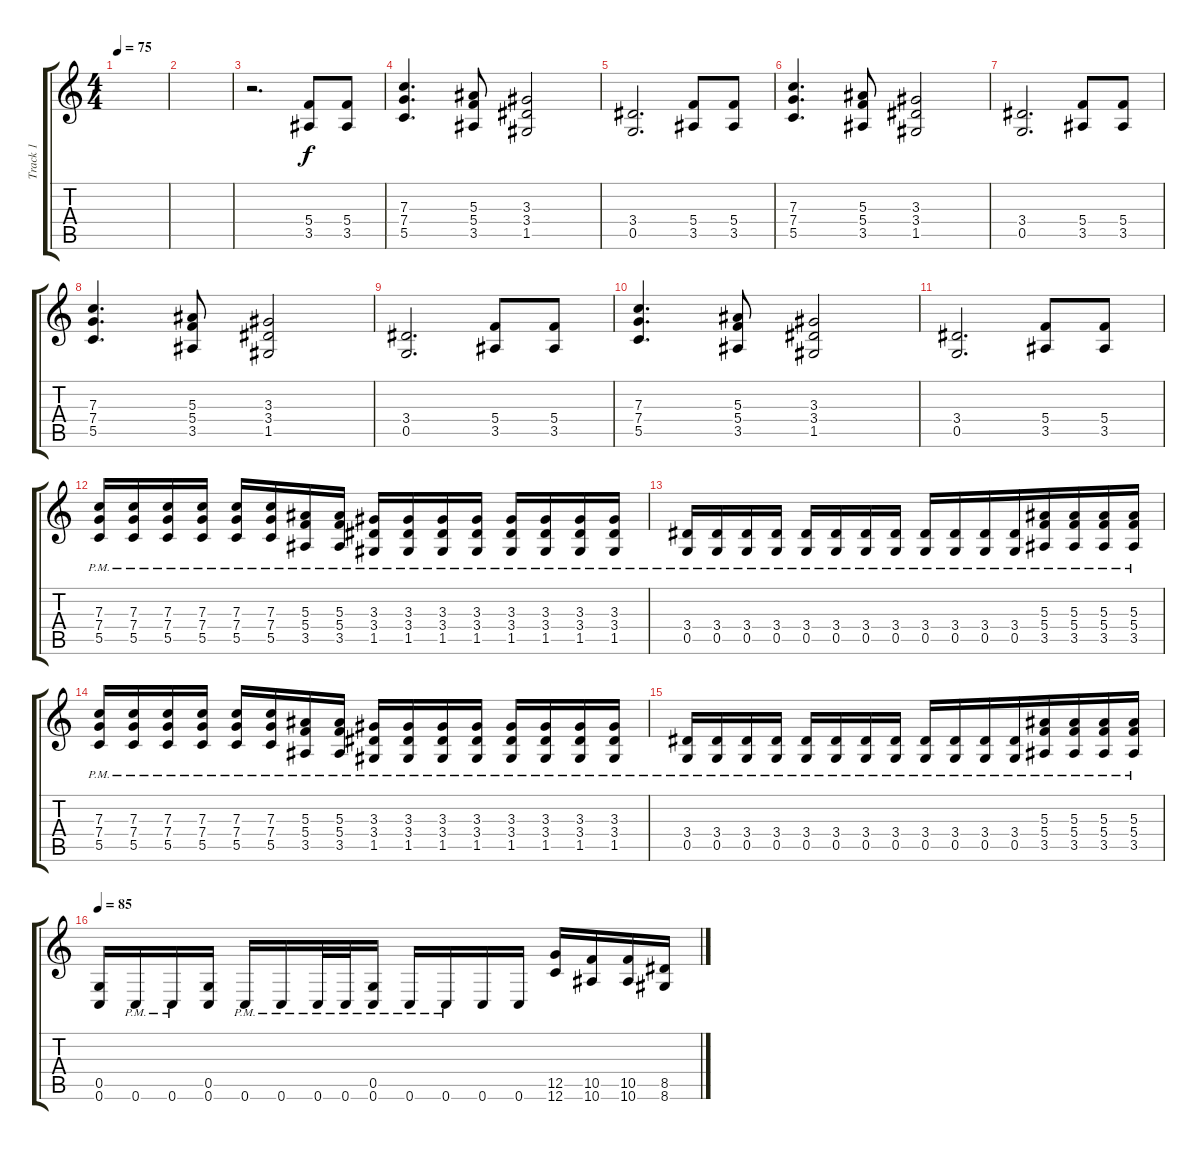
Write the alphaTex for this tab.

\track ("Track 1" "Track 1") {instrument distortionguitar}
\staff {score tabs}
\tuning (D4 A3 F3 C3 G2 C2) {hide}
\ts (4 4)
\tempo 75
\clef g2
\ks c
|
|
r.2{d} (5.4 3.5).8 (5.4 3.5).8 |
(7.3 7.4 5.5).4{d} (5.3 5.4 3.5).8 (3.3 3.4 1.5).2 |
(3.4 0.5).2{d} (5.4 3.5).8 (5.4 3.5).8 |
(7.3 7.4 5.5).4{d} (5.3 5.4 3.5).8 (3.3 3.4 1.5).2 |
(3.4 0.5).2{d} (5.4 3.5).8 (5.4 3.5).8 |
(7.3 7.4 5.5).4{d} (5.3 5.4 3.5).8 (3.3 3.4 1.5).2 |
(3.4 0.5).2{d} (5.4 3.5).8 (5.4 3.5).8 |
(7.3 7.4 5.5).4{d} (5.3 5.4 3.5).8 (3.3 3.4 1.5).2 |
(3.4 0.5).2{d} (5.4 3.5).8 (5.4 3.5).8 |
(7.3{pm} 7.4{pm} 5.5{pm}).16 (7.3{pm} 7.4{pm} 5.5{pm}).16 (7.3{pm} 7.4{pm} 5.5{pm}).16 (7.3{pm} 7.4{pm} 5.5{pm}).16 (7.3{pm} 7.4{pm} 5.5{pm}).16 (7.3{pm} 7.4{pm} 5.5{pm}).16{beam merge} (5.3{pm} 5.4{pm} 3.5{pm}).16 (5.3{pm} 5.4{pm} 3.5{pm}).16 (3.3{pm} 3.4{pm} 1.5{pm}).16 (3.3{pm} 3.4{pm} 1.5{pm}).16{beam merge} (3.3{pm} 3.4{pm} 1.5{pm}).16 (3.3{pm} 3.4{pm} 1.5{pm}).16 (3.3{pm} 3.4{pm} 1.5{pm}).16 (3.3{pm} 3.4{pm} 1.5{pm}).16 (3.3{pm} 3.4{pm} 1.5{pm}).16{beam merge} (3.3{pm} 3.4{pm} 1.5{pm}).16 |
(3.4{pm} 0.5{pm}).16 (3.4{pm} 0.5{pm}).16 (3.4{pm} 0.5{pm}).16{beam merge} (3.4{pm} 0.5{pm}).16 (3.4{pm} 0.5{pm}).16 (3.4{pm} 0.5{pm}).16 (3.4{pm} 0.5{pm}).16 (3.4{pm} 0.5{pm}).16 (3.4{pm} 0.5{pm}).16 (3.4{pm} 0.5{pm}).16 (3.4{pm} 0.5{pm}).16{beam merge} (3.4{pm} 0.5{pm}).16{beam merge} (5.3{pm} 5.4{pm} 3.5{pm}).16 (5.3{pm} 5.4{pm} 3.5{pm}).16{beam merge} (5.3{pm} 5.4{pm} 3.5{pm}).16 (5.3{pm} 5.4{pm} 3.5{pm}).16 |
(7.3{pm} 7.4{pm} 5.5{pm}).16 (7.3{pm} 7.4{pm} 5.5{pm}).16 (7.3{pm} 7.4{pm} 5.5{pm}).16 (7.3{pm} 7.4{pm} 5.5{pm}).16 (7.3{pm} 7.4{pm} 5.5{pm}).16 (7.3{pm} 7.4{pm} 5.5{pm}).16{beam merge} (5.3{pm} 5.4{pm} 3.5{pm}).16 (5.3{pm} 5.4{pm} 3.5{pm}).16 (3.3{pm} 3.4{pm} 1.5{pm}).16 (3.3{pm} 3.4{pm} 1.5{pm}).16{beam merge} (3.3{pm} 3.4{pm} 1.5{pm}).16 (3.3{pm} 3.4{pm} 1.5{pm}).16 (3.3{pm} 3.4{pm} 1.5{pm}).16 (3.3{pm} 3.4{pm} 1.5{pm}).16 (3.3{pm} 3.4{pm} 1.5{pm}).16{beam merge} (3.3{pm} 3.4{pm} 1.5{pm}).16 |
(3.4{pm} 0.5{pm}).16 (3.4{pm} 0.5{pm}).16 (3.4{pm} 0.5{pm}).16{beam merge} (3.4{pm} 0.5{pm}).16 (3.4{pm} 0.5{pm}).16 (3.4{pm} 0.5{pm}).16 (3.4{pm} 0.5{pm}).16 (3.4{pm} 0.5{pm}).16 (3.4{pm} 0.5{pm}).16 (3.4{pm} 0.5{pm}).16 (3.4{pm} 0.5{pm}).16{beam merge} (3.4{pm} 0.5{pm}).16{beam merge} (5.3{pm} 5.4{pm} 3.5{pm}).16 (5.3{pm} 5.4{pm} 3.5{pm}).16{beam merge} (5.3{pm} 5.4{pm} 3.5{pm}).16 (5.3{pm} 5.4{pm} 3.5{pm}).16 |
\tempo 85
(0.5 0.6).16 0.6{pm}.16 0.6{pm}.16 (0.5 0.6).16 0.6{pm}.16 0.6{pm}.16 0.6{pm}.32 0.6{pm}.32 (0.5{pm} 0.6{pm}).16 0.6{pm}.16 0.6{pm}.16 0.6.16 0.6.16 (12.5 12.6).16 (10.5 10.6).16 (10.5 10.6).16 (8.5 8.6).16
